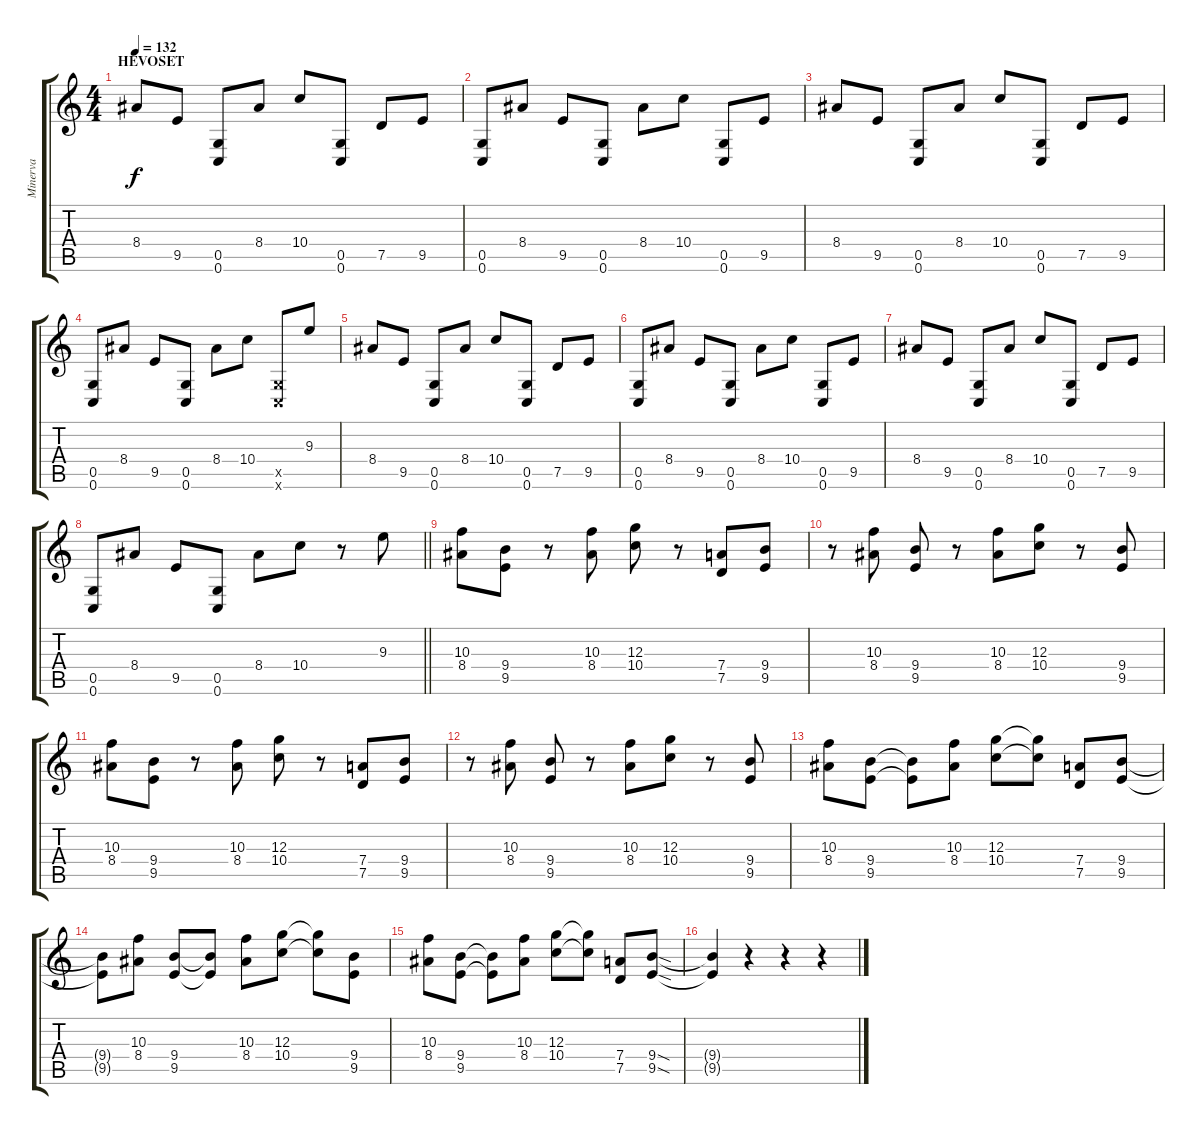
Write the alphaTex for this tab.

\track ("Minerva" "Minerva") {instrument acousticguitarnylon}
\staff {score tabs}
\tuning (E4 B3 G3 D3 G2 C2) {hide}
\ts (4 4)
\section ("" "HEVOSET")
\tempo 132
\clef g2
\ks c
8.4.8{dy f} 9.5.8 (0.5 0.6).8 8.4.8 10.4.8 (0.5 0.6).8 7.5.8 9.5.8 |
(0.5 0.6).8 8.4.8 9.5.8 (0.5 0.6).8 8.4.8 10.4.8 (0.5 0.6).8 9.5.8 |
8.4.8 9.5.8 (0.5 0.6).8 8.4.8 10.4.8 (0.5 0.6).8 7.5.8 9.5.8 |
(0.5 0.6).8 8.4.8 9.5.8 (0.5 0.6).8 8.4.8 10.4.8 (0.5{x} 0.6{x}).8 9.3.8 |
8.4.8 9.5.8 (0.5 0.6).8 8.4.8 10.4.8 (0.5 0.6).8 7.5.8 9.5.8 |
(0.5 0.6).8 8.4.8 9.5.8 (0.5 0.6).8 8.4.8 10.4.8 (0.5 0.6).8 9.5.8 |
8.4.8 9.5.8 (0.5 0.6).8 8.4.8 10.4.8 (0.5 0.6).8 7.5.8 9.5.8 |
\barLineRight lightlight
(0.5 0.6).8 8.4.8 9.5.8 (0.5 0.6).8 8.4.8 10.4.8 r.8 9.3.8 |
(10.3 8.4).8 (9.4 9.5).8 r.8 (10.3 8.4).8 (12.3 10.4).8 r.8 (7.4 7.5).8 (9.4 9.5).8 |
r.8 (10.3 8.4).8 (9.4 9.5).8 r.8 (10.3 8.4).8 (12.3 10.4).8 r.8 (9.4 9.5).8 |
(10.3 8.4).8 (9.4 9.5).8 r.8 (10.3 8.4).8 (12.3 10.4).8 r.8 (7.4 7.5).8 (9.4 9.5).8 |
r.8 (10.3 8.4).8 (9.4 9.5).8 r.8 (10.3 8.4).8 (12.3 10.4).8 r.8 (9.4 9.5).8 |
(10.3 8.4).8 (9.4 9.5).8 (9.4{t} 9.5{t}).8 (10.3 8.4).8 (12.3 10.4).8 (12.3{t} 10.4{t}).8 (7.4 7.5).8 (9.4 9.5).8 |
(9.4{t} 9.5{t}).8 (10.3 8.4).8 (9.4 9.5).8 (9.4{t} 9.5{t}).8 (10.3 8.4).8 (12.3 10.4).8 (12.3{t} 10.4{t}).8 (9.4 9.5).8 |
(10.3 8.4).8 (9.4 9.5).8 (9.4{t} 9.5{t}).8 (10.3 8.4).8 (12.3 10.4).8 (12.3{t} 10.4{t}).8 (7.4 7.5).8 (9.4{sod} 9.5{sod}).8 |
(9.4{t} 9.5{t}).4 r.4 r.4 r.4
